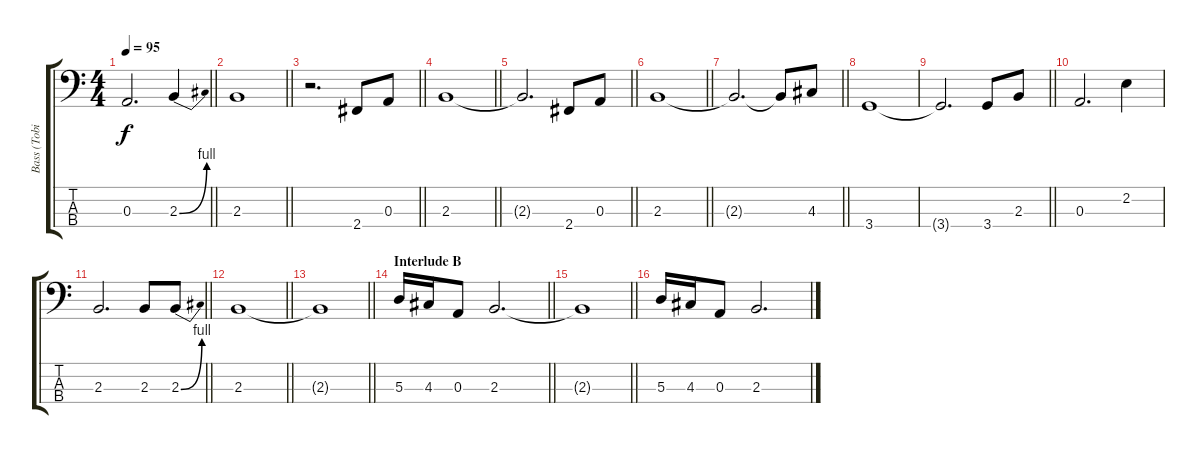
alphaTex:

\track ("Bass (Tobias Sammet)" "Bass (Tobi") {instrument electricbassfinger}
\staff {score tabs}
\tuning (G2 D2 A1 E1) {hide}
\ts (4 4)
\tempo 95
\clef f4
\barLineRight lightlight
\ks c
0.3.2{d dy f} 2.3{be (bend 0 0 60 4)}.4 |
\barLineRight lightlight
2.3.1 |
\barLineRight lightlight
r.2{d} 2.4.8 0.3.8 |
\barLineRight lightlight
2.3.1 |
\barLineRight lightlight
2.3{t}.2{d} 2.4.8 0.3.8 |
\barLineRight lightlight
2.3.1 |
\barLineRight lightlight
2.3{t}.2{d} 2.3{t}.8 4.3.8 |
3.4.1 |
\barLineRight lightlight
3.4{t}.2{d} 3.4.8 2.3.8 |
0.3.2{d} 2.2.4 |
\barLineRight lightlight
2.3.2{d} 2.3.8 2.3{be (bend 0 0 60 4)}.8 |
\barLineRight lightlight
2.3.1 |
\barLineRight lightlight
2.3{t}.1 |
\section ("" "Interlude B")
\barLineRight lightlight
5.3.16 4.3.16 0.3.8 2.3.2{d} |
\barLineRight lightlight
2.3{t}.1 |
5.3.16 4.3.16 0.3.8 2.3.2{d}
